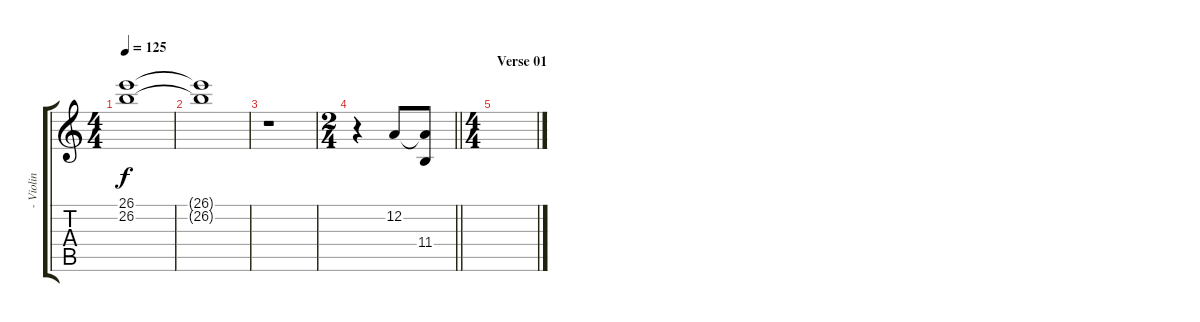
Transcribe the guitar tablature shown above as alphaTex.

\track (" - Violin - " " - Violin ") {instrument stringensemble1}
\staff {score tabs}
\tuning (D4 A3 F3 C3 G2 C2) {hide}
\ts (4 4)
\tempo 125
\clef g2
\ks c
(26.1{t} 26.2{t}).1{dy f} |
(26.1{t} 26.2{t}).1 |
r.1{volume 16 balance 16} |
\ts (2 4)
\barLineRight lightlight
r.4 12.2.8 (12.2{t} 11.4).8 |
\ts (4 4)
\section ("" "Verse 01")
